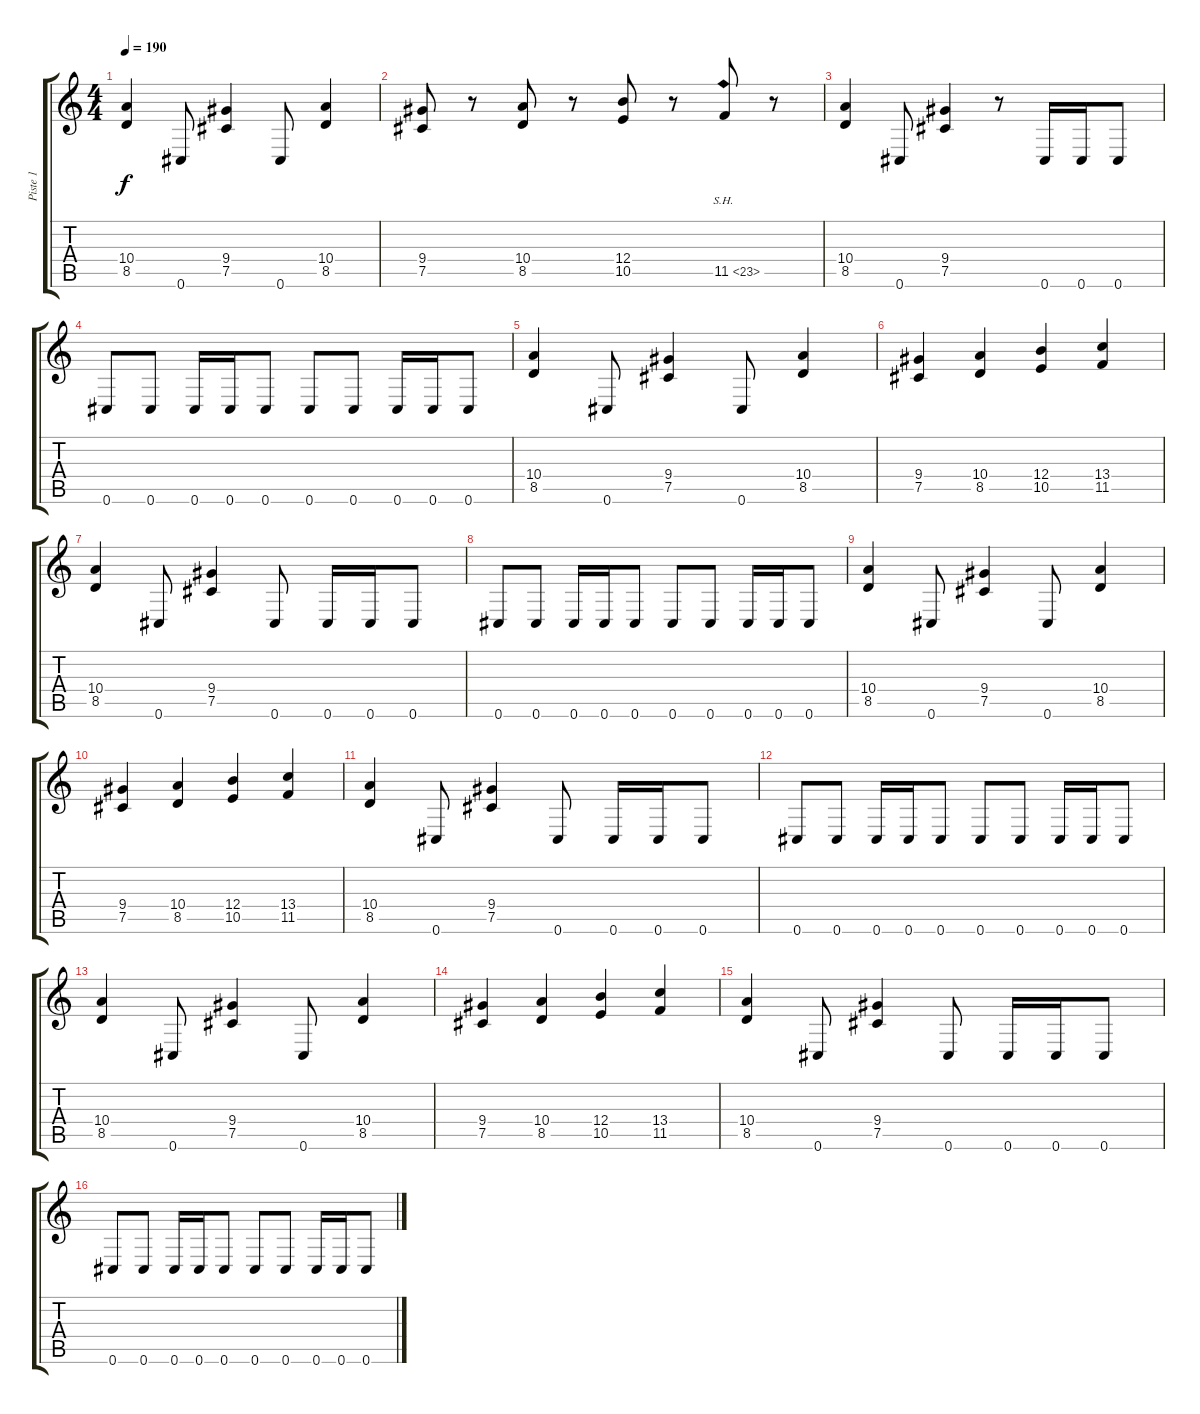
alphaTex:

\track ("Piste 1" "Piste 1") {instrument distortionguitar}
\staff {score tabs}
\tuning (Db4 Ab3 E3 B2 Gb2 Db2) {hide}
\ts (4 4)
\tempo 190
\clef g2
\ks c
(10.4 8.5).4{dy f} 0.6.8 (9.4 7.5).4 0.6.8 (10.4 8.5).4 |
(9.4 7.5).8 r.8 (10.4 8.5).8 r.8 (12.4 10.5).8 r.8 11.5{sh 12}.8 r.8 |
(10.4 8.5).4 0.6.8 (9.4 7.5).4 r.8 0.6.16 0.6.16 0.6.8 |
0.6.8 0.6.8 0.6.16 0.6.16 0.6.8 0.6.8 0.6.8 0.6.16 0.6.16 0.6.8 |
(10.4 8.5).4 0.6.8 (9.4 7.5).4 0.6.8 (10.4 8.5).4 |
(9.4 7.5).4 (10.4 8.5).4 (12.4 10.5).4 (13.4 11.5).4 |
(10.4 8.5).4 0.6.8 (9.4 7.5).4 0.6.8 0.6.16 0.6.16 0.6.8 |
0.6.8 0.6.8 0.6.16 0.6.16 0.6.8 0.6.8 0.6.8 0.6.16 0.6.16 0.6.8 |
(10.4 8.5).4 0.6.8 (9.4 7.5).4 0.6.8 (10.4 8.5).4 |
(9.4 7.5).4 (10.4 8.5).4 (12.4 10.5).4 (13.4 11.5).4 |
(10.4 8.5).4 0.6.8 (9.4 7.5).4 0.6.8 0.6.16 0.6.16 0.6.8 |
0.6.8 0.6.8 0.6.16 0.6.16 0.6.8 0.6.8 0.6.8 0.6.16 0.6.16 0.6.8 |
(10.4 8.5).4 0.6.8 (9.4 7.5).4 0.6.8 (10.4 8.5).4 |
(9.4 7.5).4 (10.4 8.5).4 (12.4 10.5).4 (13.4 11.5).4 |
(10.4 8.5).4 0.6.8 (9.4 7.5).4 0.6.8 0.6.16 0.6.16 0.6.8 |
0.6.8 0.6.8 0.6.16 0.6.16 0.6.8 0.6.8 0.6.8 0.6.16 0.6.16 0.6.8
